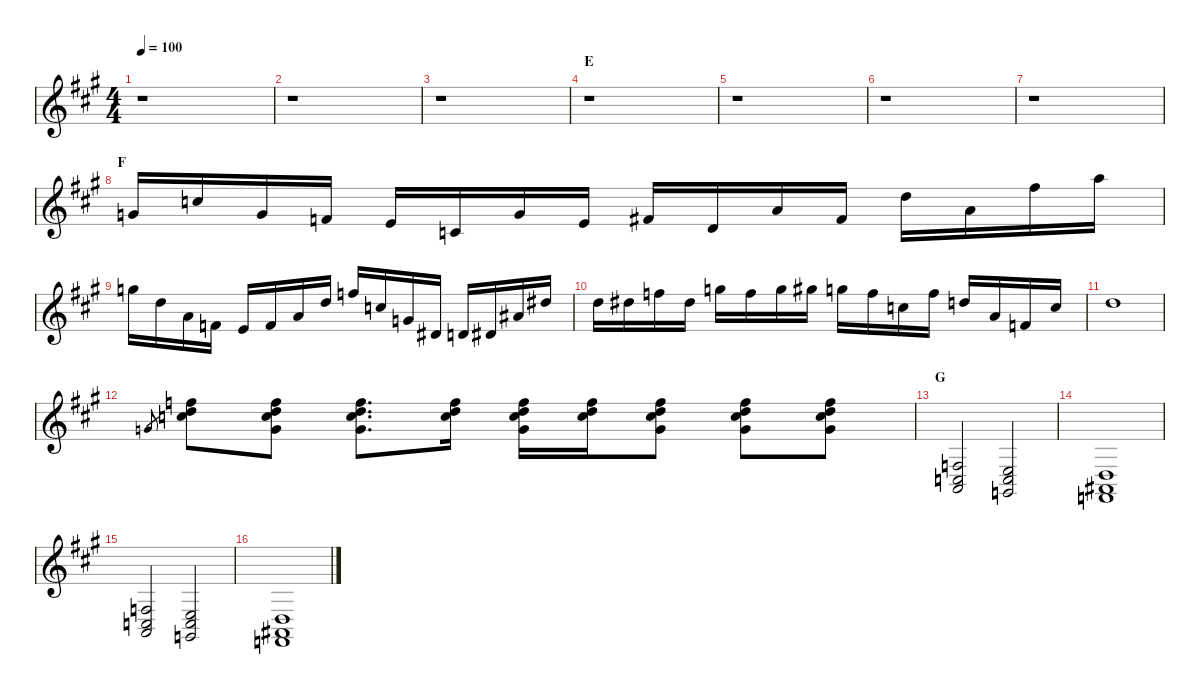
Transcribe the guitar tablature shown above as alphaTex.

\defaultSystemsLayout 4
\hideDynamics
\bracketExtendMode nobrackets
\singleTrackTrackNamePolicy hidden
\multiTrackTrackNamePolicy hidden
\otherSystemsTrackNameOrientation horizontal
\track ("Hammond RH" "org.") {instrument drawbarorgan}
\staff {score}
\tuning (E4 B3 G3 D3 A2 E2)
\ts (4 4)
\tempo 100
\clef g2
\ks a
r.1{dy f beam Down} |
r.1{beam Down} |
r.1{beam Down} |
\section ("" "E")
r.1{beam Down} |
r.1{beam Down} |
r.1{beam Down} |
r.1{beam Down} |
\section ("" "F")
3.1{acc forcenatural}.16{beam Up} 8.1{acc forcenatural}.16{beam Up} 8.2{acc forcenatural}.16{beam Up} 6.2{acc forcenatural}.16{beam Up} 5.2{acc forcenatural}.16{beam Up} 5.3{acc forcenatural}.16{beam Up} 3.1{acc forcenatural}.16{beam Up} 0.1{acc forcenatural}.16{beam Up} 2.1{acc #}.16{beam Up} 3.2{acc forcenatural}.16{beam Up} 5.1{acc forcenatural}.16{beam Up} 2.1{acc #}.16{beam Up} 10.1{acc forcenatural}.16{beam Down} 10.2{acc forcenatural}.16{beam Down} 14.1{acc #}.16{beam Down} 17.1{acc forcenatural}.16{beam Down} |
15.1{acc forcenatural}.16{beam Down} 15.2{acc forcenatural}.16{beam Down} 14.3{acc forcenatural}.16{beam Down} 15.4{acc forcenatural}.16{beam Down} 14.4{acc forcenatural}.16{beam Up} 15.4{acc forcenatural}.16{beam Up} 14.3{acc forcenatural}.16{beam Up} 15.2{acc forcenatural}.16{beam Up} 13.1{acc forcenatural}.16{beam Up} 13.2{acc forcenatural}.16{beam Up} 12.3{acc forcenatural}.16{beam Up} 13.4{acc #}.16{beam Up} 12.4{acc forcenatural}.16{beam Up} 13.4{acc #}.16{beam Up} 11.2{acc #}.16{beam Up} 11.1{acc #}.16{beam Up} |
10.1{acc forcenatural}.16{beam Down} 16.2{acc #}.16{beam Down} 13.1{acc forcenatural}.16{beam Down} 11.1{acc #}.16{beam Down} 15.1{acc forcenatural}.16{beam Down} 13.1{acc forcenatural}.16{beam Down} 15.1{acc forcenatural}.16{beam Down} 16.1{acc #}.16{beam Down} 15.1{acc forcenatural}.16{beam Down} 13.1{acc forcenatural}.16{beam Down} 13.2{acc forcenatural}.16{beam Down} 13.1{acc forcenatural}.16{beam Down} 10.1{acc forcenatural}.16{beam Up} 10.2{acc forcenatural}.16{beam Up} 10.3{acc forcenatural}.16{beam Up} 8.1{acc forcenatural}.16{beam Up} |
15.2{acc forcenatural}.1{beam Down} |
8.2{acc forcenatural}.8{gr dy mf beam Up} (15.2{acc forcenatural} 17.3{acc forcenatural} 27.4{acc forcenatural}).8{dy f beam Down} (13.1{acc forcenatural} 15.2{acc forcenatural} 12.3{acc forcenatural} 22.4{acc forcenatural}).8{beam Down} (10.1{acc forcenatural} 13.2{acc forcenatural} 22.3{acc forcenatural} 17.4{acc forcenatural}).8{d beam Down} (8.1{acc forcenatural} 15.2{acc forcenatural} 22.3{acc forcenatural}).16{beam Down} (8.1{acc forcenatural} 15.2{acc forcenatural} 22.3{acc forcenatural} 17.4{acc forcenatural}).16{beam Down} (8.1{acc forcenatural} 15.2{acc forcenatural} 22.3{acc forcenatural}).16{beam Down} (8.1{acc forcenatural} 15.2{acc forcenatural} 22.3{acc forcenatural} 17.4{acc forcenatural}).8{beam Down} (8.1{acc forcenatural} 15.2{acc forcenatural} 22.3{acc forcenatural} 17.4{acc forcenatural}).8{beam Down} (8.1{acc forcenatural} 15.2{acc forcenatural} 22.3{acc forcenatural} 17.4{acc forcenatural}).8{beam Down} |
\section ("" "G")
(3.4{acc forcenatural} 3.5{acc forcenatural} 5.6{acc forcenatural}).2{beam Up} (2.4{acc forcenatural} 3.5{acc forcenatural} 3.6{acc forcenatural}).2{beam Up} |
(0.4{acc forcenatural} 1.5{acc #} 1.6{acc forcenatural}).1{beam Up} |
(3.4{acc forcenatural} 3.5{acc forcenatural} 5.6{acc forcenatural}).2{beam Up} (2.4{acc forcenatural} 3.5{acc forcenatural} 3.6{acc forcenatural}).2{beam Up} |
(0.4{acc forcenatural} 1.5{acc #} 1.6{acc forcenatural}).1{beam Up}
